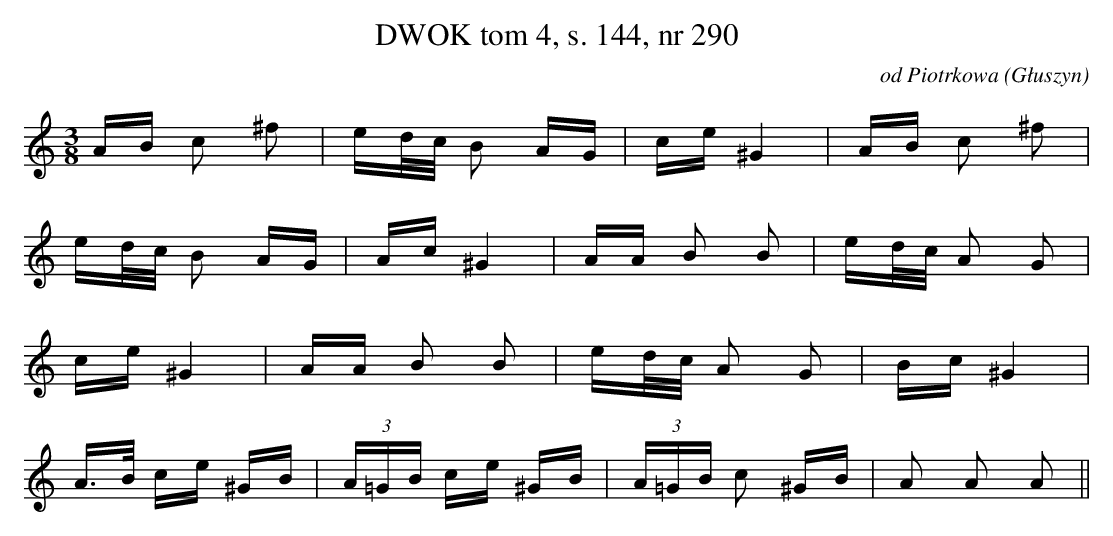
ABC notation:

X:1
T:DWOK tom 4, s. 144, nr 290
O:od Piotrkowa (Głuszyn)
L:1/16
M:3/8
K:C
AB c2 ^f2|ed/2c/2 B2 AG|ce ^G4|AB c2 ^f2|
ed/2c/2 B2 AG|Ac ^G4|AA B2 B2|ed/2c/2 A2 G2|
ce ^G4|AA B2 B2|ed/2c/2 A2 G2|Bc ^G4|
A3/2B/2 ce ^GB| (3A=GB ce ^GB| (3A=GB c2 ^GB|A2 A2 A2||
